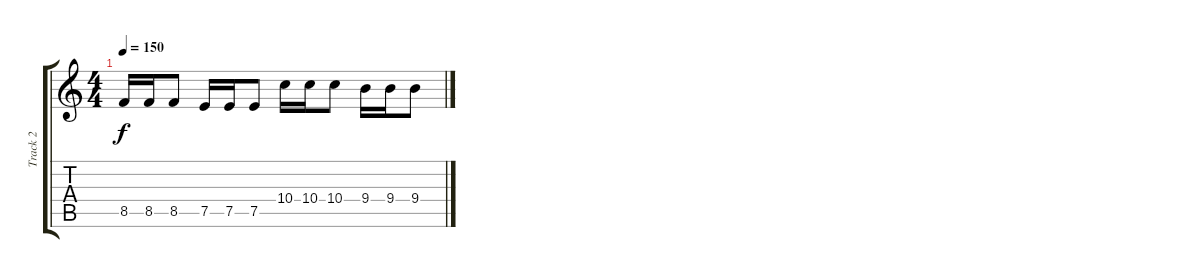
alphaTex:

\track ("Track 2" "Track 2") {instrument distortionguitar}
\staff {score tabs}
\tuning (E4 B3 G3 D3 A2 E2) {hide}
\ts (4 4)
\tempo 150
\clef g2
\ks c
8.5.16{dy f} 8.5.16 8.5.8 7.5.16 7.5.16 7.5.8 10.4.16 10.4.16 10.4.8 9.4.16 9.4.16 9.4.8
